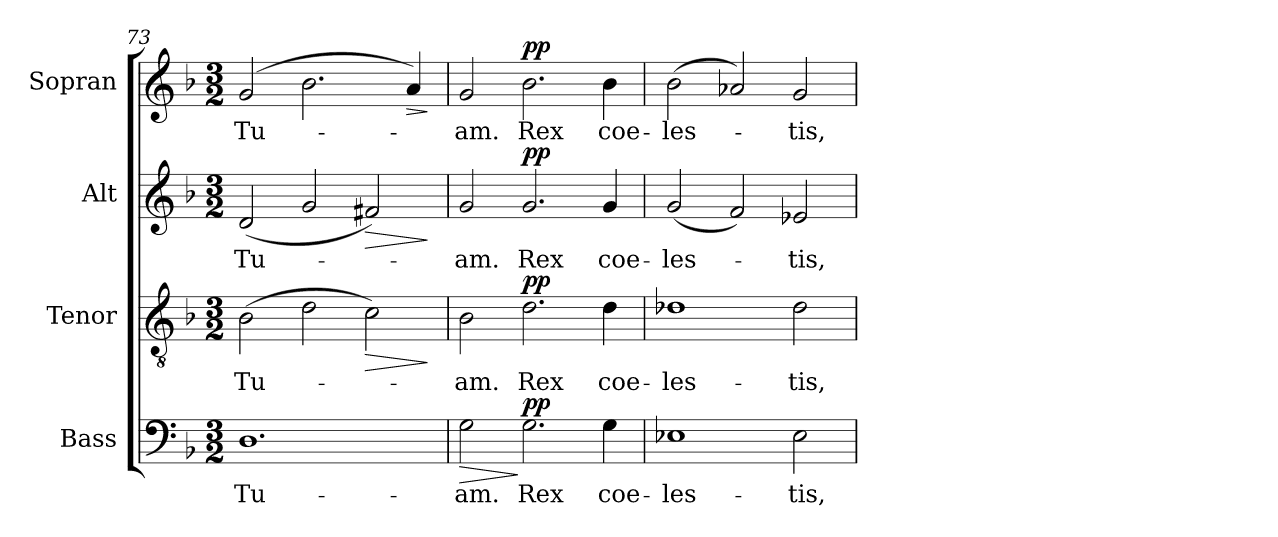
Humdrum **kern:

**kern	**text	**dynam	**kern	**text	**dynam	**kern	**text	**dynam	**kern	**text	**dynam
*part4	*part4	*part4	*part3	*part3	*part3	*part2	*part2	*part2	*part1	*part1	*part1
*staff4	*staff4	*staff4	*staff3	*staff3	*staff3	*staff2	*staff2	*staff2	*staff1	*staff1	*staff1
*I"Bass	*	*	*I"Tenor	*	*	*I"Alt	*	*	*I"Sopran	*	*
*I'B.	*	*	*I'T.	*	*	*I'A.	*	*	*I'S.	*	*
*clefF4	*	*	*clefGv2	*	*	*clefG2	*	*	*clefG2	*	*
*k[b-]	*	*	*k[b-]	*	*	*k[b-]	*	*	*k[b-]	*	*
*F:	*	*	*F:	*	*	*F:	*	*	*F:	*	*
*M3/2	*	*	*M3/2	*	*	*M3/2	*	*	*M3/2	*	*
=73	=73	=73	=73	=73	=73	=73	=73	=73	=73	=73	=73
!	!LO:LY:b	!	!	!LO:LY:b	!	!	!LO:LY:b	!	!	!LO:LY:b	!
1.D	Tu-	.	(>2B-\	Tu-	.	(<2d/	Tu-	.	(2g/	Tu-	.
.	.	.	2d\	.	.	2g/	.	.	2.b-\	.	.
!	!	!	!	!	!LO:HP:b	!	!	!LO:HP:b	!	!	!
.	.	.	2c\)	.	>	2f#X/)	.	>	.	.	.
!	!	!	!	!	!	!	!	!	!	!	!LO:HP:b
.	.	.	.	.	.	.	.	.	4a/)	.	>
.	.	.	.	.	]	.	.	]	.	.	]
=74	=74	=74	=74	=74	=74	=74	=74	=74	=74	=74	=74
!	!LO:LY:b	!LO:HP:b	!	!LO:LY:b	!	!	!LO:LY:b	!	!	!LO:LY:b	!
2G\	-am.	>	2B-\	-am.	.	2g/	-am.	.	2g/	-am.	.
!	!LO:LY:b	!LO:DY:n=1:a	!	!LO:LY:b	!LO:DY:a	!	!LO:LY:b	!LO:DY:a	!	!LO:LY:b	!LO:DY:a
2.G\	Rex	] pp	2.d\	Rex	pp	2.g/	Rex	pp	2.b-\	Rex	pp
!	!LO:LY:b	!	!	!LO:LY:b	!	!	!LO:LY:b	!	!	!LO:LY:b	!
4G\	coe-	.	4d\	coe-	.	4g/	coe-	.	4b-\	coe-	.
!!LO:LB:g=z
=75	=75	=75	=75	=75	=75	=75	=75	=75	=75	=75	=75
!	!LO:LY:b	!	!	!LO:LY:b	!	!	!LO:LY:b	!	!	!LO:LY:b	!
1E-X	-les-	.	1d-X	-les-	.	(<2g/	-les-	.	(>2b-\	-les-	.
.	.	.	.	.	.	2f/)	.	.	2a-X/)	.	.
!	!LO:LY:b	!	!	!LO:LY:b	!	!	!LO:LY:b	!	!	!LO:LY:b	!
2E-\	-tis,	.	2d-\	-tis,	.	2e-X/	-tis,	.	2g/	-tis,	.
=	=	=	=	=	=	=	=	=	=	=	=
*-	*-	*-	*-	*-	*-	*-	*-	*-	*-	*-	*-
